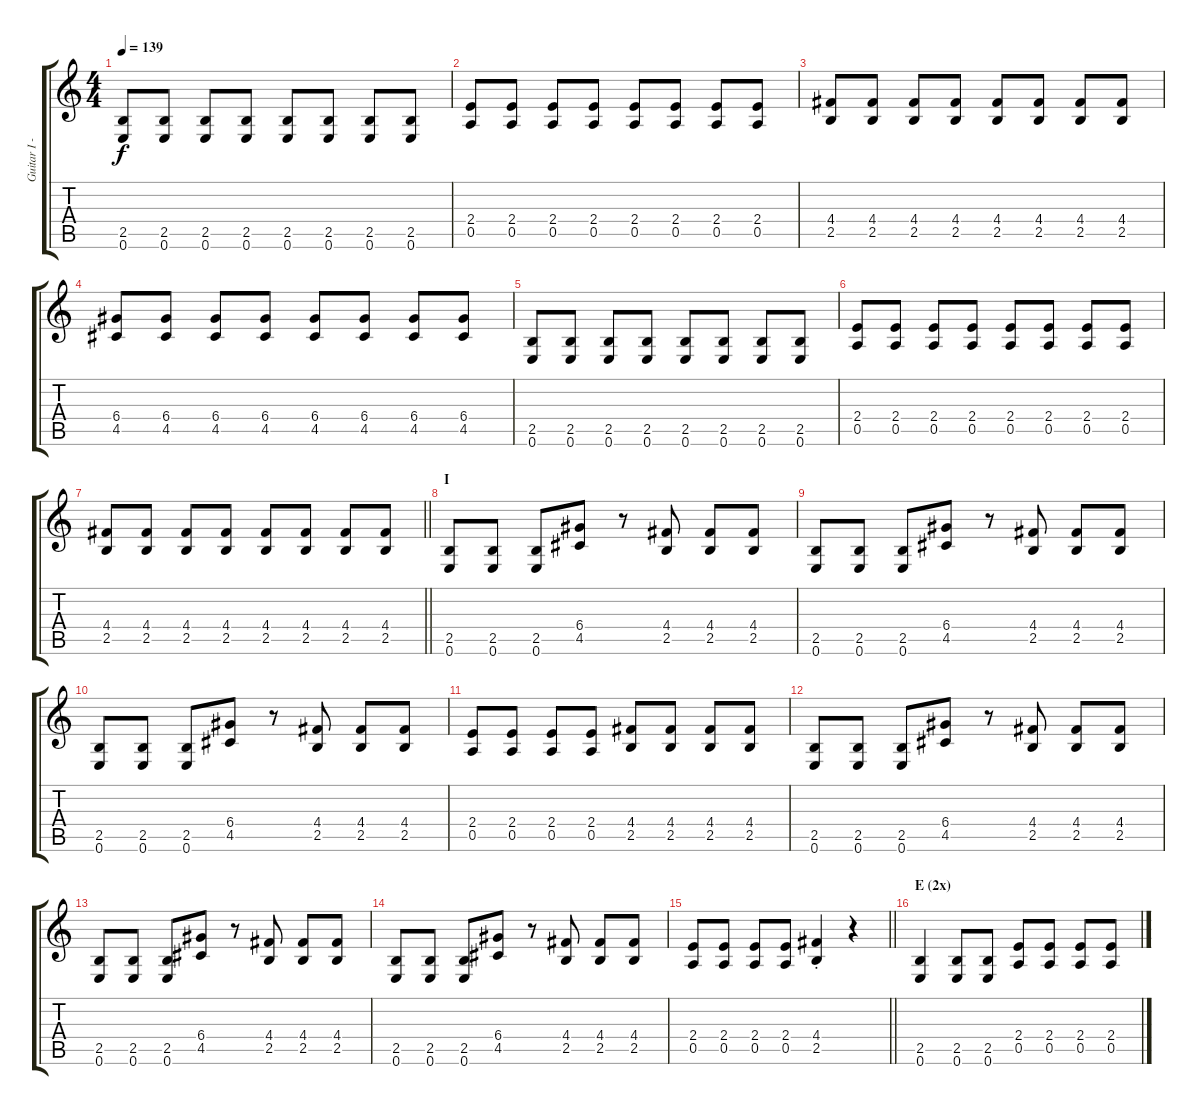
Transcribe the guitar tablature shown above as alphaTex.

\track ("Guitar I - Gotoh" "Guitar I -") {instrument distortionguitar}
\staff {score tabs}
\tuning (E4 B3 G3 D3 A2 E2) {hide}
\ts (4 4)
\tempo 139
\clef g2
\ks c
(2.5{t} 0.6{t}).8{dy f} (2.5 0.6).8 (2.5 0.6).8 (2.5 0.6).8 (2.5 0.6).8 (2.5 0.6).8 (2.5 0.6).8 (2.5 0.6).8 |
(2.4 0.5).8 (2.4 0.5).8 (2.4 0.5).8 (2.4 0.5).8 (2.4 0.5).8 (2.4 0.5).8 (2.4 0.5).8 (2.4 0.5).8 |
(4.4 2.5).8 (4.4 2.5).8 (4.4 2.5).8 (4.4 2.5).8 (4.4 2.5).8 (4.4 2.5).8 (4.4 2.5).8 (4.4 2.5).8 |
(6.4 4.5).8 (6.4 4.5).8 (6.4 4.5).8 (6.4 4.5).8 (6.4 4.5).8 (6.4 4.5).8 (6.4 4.5).8 (6.4 4.5).8 |
(2.5 0.6).8 (2.5 0.6).8 (2.5 0.6).8 (2.5 0.6).8 (2.5 0.6).8 (2.5 0.6).8 (2.5 0.6).8 (2.5 0.6).8 |
(2.4 0.5).8 (2.4 0.5).8 (2.4 0.5).8 (2.4 0.5).8 (2.4 0.5).8 (2.4 0.5).8 (2.4 0.5).8 (2.4 0.5).8 |
\barLineRight lightlight
(4.4 2.5).8 (4.4 2.5).8 (4.4 2.5).8 (4.4 2.5).8 (4.4 2.5).8 (4.4 2.5).8 (4.4 2.5).8 (4.4 2.5).8 |
\section ("" "I")
(2.5 0.6).8 (2.5 0.6).8 (2.5 0.6).8 (6.4 4.5).8 r.8 (4.4 2.5).8 (4.4 2.5).8 (4.4 2.5).8 |
(2.5 0.6).8 (2.5 0.6).8 (2.5 0.6).8 (6.4 4.5).8 r.8 (4.4 2.5).8 (4.4 2.5).8 (4.4 2.5).8 |
(2.5 0.6).8 (2.5 0.6).8 (2.5 0.6).8 (6.4 4.5).8 r.8 (4.4 2.5).8 (4.4 2.5).8 (4.4 2.5).8 |
(2.4 0.5).8 (2.4 0.5).8 (2.4 0.5).8 (2.4 0.5).8 (4.4 2.5).8 (4.4 2.5).8 (4.4 2.5).8 (4.4 2.5).8 |
(2.5 0.6).8 (2.5 0.6).8 (2.5 0.6).8 (6.4 4.5).8 r.8 (4.4 2.5).8 (4.4 2.5).8 (4.4 2.5).8 |
(2.5 0.6).8 (2.5 0.6).8 (2.5 0.6).8 (6.4 4.5).8 r.8 (4.4 2.5).8 (4.4 2.5).8 (4.4 2.5).8 |
(2.5 0.6).8 (2.5 0.6).8 (2.5 0.6).8 (6.4 4.5).8 r.8 (4.4 2.5).8 (4.4 2.5).8 (4.4 2.5).8 |
\barLineRight lightlight
(2.4 0.5).8 (2.4 0.5).8 (2.4 0.5).8 (2.4 0.5).8 (4.4{st} 2.5{st}).4 r.4 |
\section ("" "E (2x)")
(2.5 0.6).4 (2.5 0.6).8 (2.5 0.6).8 (2.4 0.5).8 (2.4 0.5).8 (2.4 0.5).8 (2.4 0.5).8
